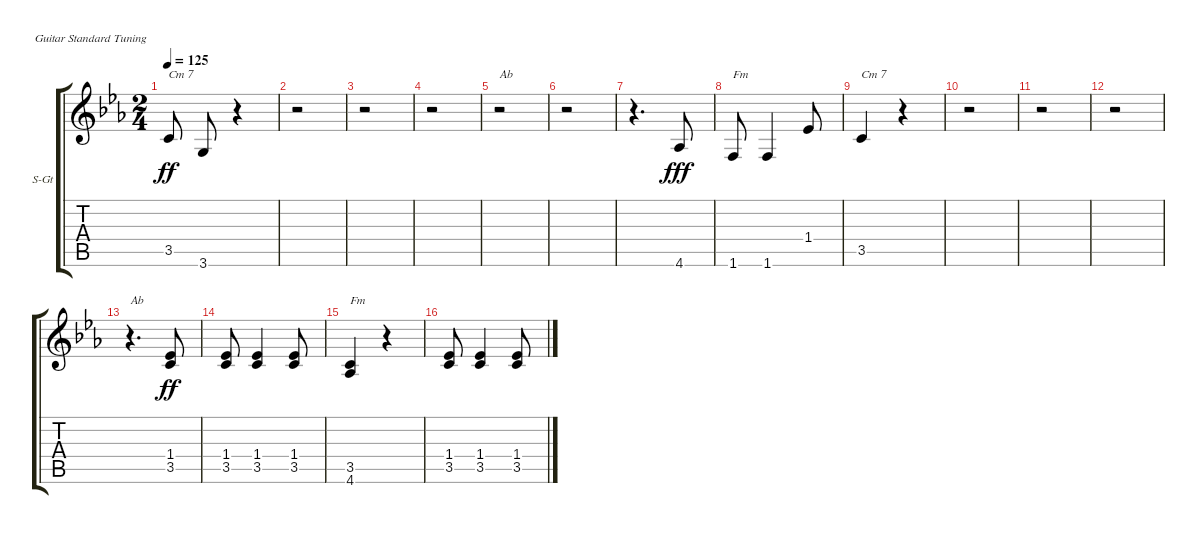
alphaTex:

\bracketExtendMode groupsimilarinstruments
\firstSystemTrackNameOrientation horizontal
\otherSystemsTrackNameOrientation horizontal
\track ("ìåëîäèÿ" "S-Gt") {instrument accordion}
\staff {score tabs}
\tuning (E4 B3 G3 D3 A2 E2)
\displaytranspose 12
\ts (2 4)
\tempo 125
\clef g2
\ks cminor
3.5.8{txt "Cm 7" dy ff beam split} 3.6.8 r.4 |
r.2 |
r.2 |
r.2 |
r.2{txt "Ab"} |
r.2 |
r.4{d} 4.6.8{dy fff} |
1.6.8{txt "Fm"} 1.6.4 1.4.8 |
3.5.4{txt "Cm 7"} r.4 |
r.2 |
r.2 |
r.2 |
r.4{d txt "Ab"} (1.4 3.5).8{dy ff} |
(1.4 3.5).8 (1.4 3.5).4 (1.4 3.5).8 |
(3.5 4.6).4{txt "Fm"} r.4 |
(1.4 3.5).8 (1.4 3.5).4 (1.4 3.5).8
